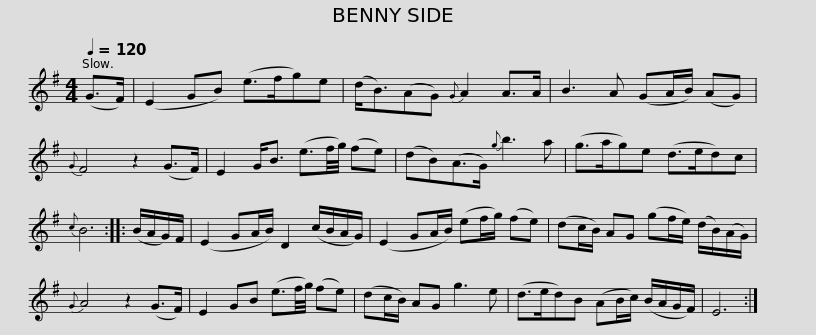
X:1
L:1/8
Q:1/4=120
M:4/4
I:linebreak $
K:Emin
V:1 treble
V:1
 (G>F) | (E2 GB) (e>fg)e | (d<B)(AG){G} A2 A>A | B3 A (GA/B/) (AG) |{G} F4 z2 (G>F) | %5
 E2 G<B (e3/2f/4g/4) (fe) |$ (dB)(A>G){g} b3 a | (g>ag)e (d>ed)c |{c} B6 :: (B/A/G/)F/ | %10
 (E2 GA/B/) D2 (c/B/A/G/) | (E2 GA/B/) (ef/g/) (fe) |$ (dc/B/) AG (gf/e/) (d/B/)(A/G/) |{G} A4 z2 (G>F) | E2 GB (e3/2f/4g/4) (fe) | %15
 (dc/B/) AG g3 e | (d>ed)B (AB/c/) (B/A/G/F/) |$ E6 :| %18
